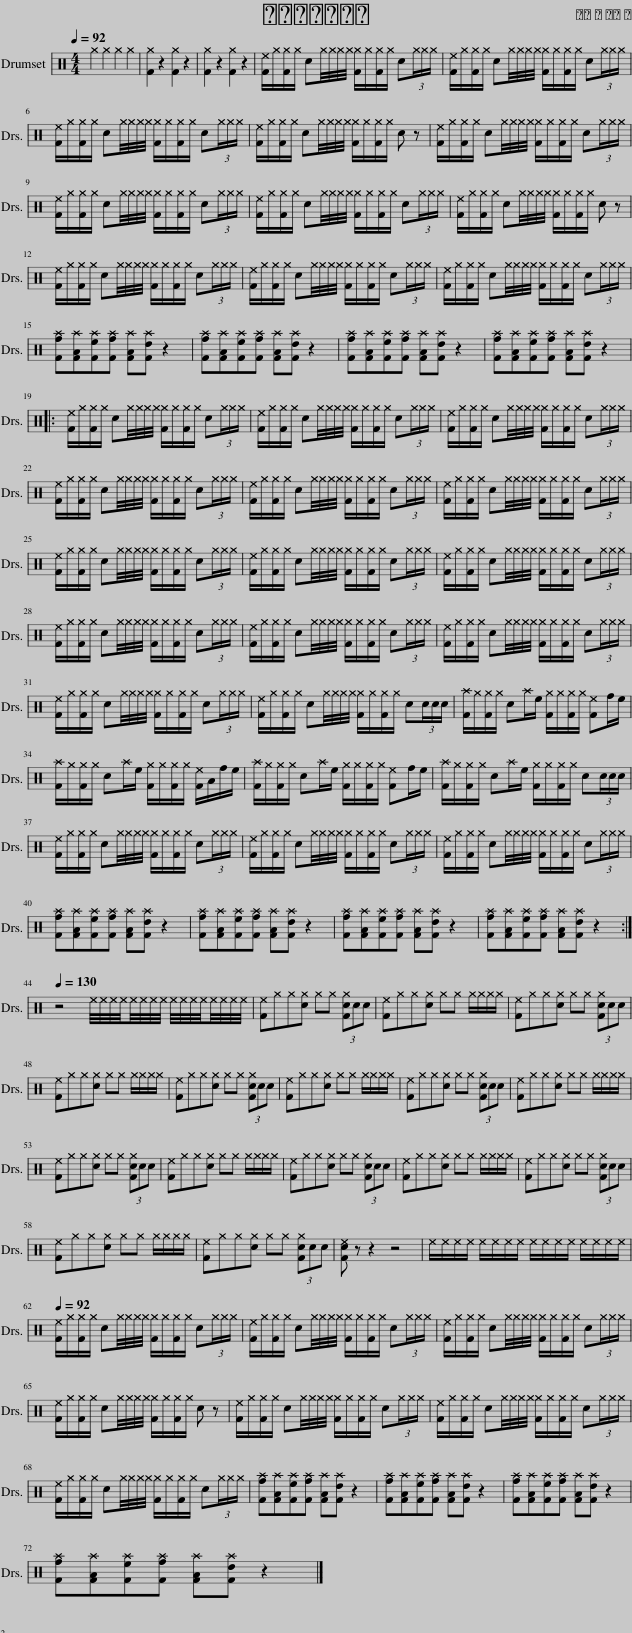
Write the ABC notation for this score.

X:1
%%score 1 { 2 | 3 } 4 5
L:1/8
Q:1/4=92
M:4/4
I:linebreak $
K:Bb
V:1 treble-8
V:2 treble
V:3 bass
V:4 bass transpose=-12
V:5 perc
K:none
V:1
 z8 | z8 | z8 | F F z2 F F z2 | F F z2 F F z2 |$ %5
 F F z2 F F z2 | F F z2 F F z2 | F F z2 F F z2 |$ F F z2 F F z2 | F F z2 F F z2 | %10
 z8 |$ F F z2 F F z2 | d d z2 c c z2 | F F z2 G G z2 |$ c' c' b c' g b z2 | %15
 f f d d B c z2 | c' c' b c' g b z2 | f f d B d c z2 |:$ z8 | z8 | %20
 z8 |$ z [dgb] [dgb]2 z [dgb] [dgb]2 | z4 z4 | z [cfa] [cfa]2 z [cfa] [cfa]2 |$ z8 | %25
 z [Bdg] [Bdg]2 z [Bdg] [Bdg]2 | z8 |$ z [Acf] [Acf]2 z [Acf] [Acf]2 | [dgc']4 z2 z/ d/ f/4 g/4 b/4 d'/4 | f'8 |$ %30
 [dgc']4 z2 z/ d/ f/4 g/4 b/4 d'/4 | f'2 z2 z4 | F3/2 B/- B c- c d3 |$ G3/2 F/- F d- d2 z2 | F3/2 d/- d B c2 z2 | %35
 F3/2 G/- G B c2 z2 |$ F F z2 F F z2 | d d z2 c c z2 | F F z2 G G z2 |$ c' c' b c' g b z2 | %40
 f f d d B c z2 | c' c' b c' g b z2 | f f d B d c z2 :|$[Q:1/4=130] z8 | z8 | %45
 z8 | z8 |$ z8 | z8 | z8 | %50
 z8 | z8 |$ z8 | z8 | z8 | %55
 z8 | z8 |$ z8 | z8 | z8 | %60
 z8 |$[Q:1/4=92] F F z2 F F z2 | F F z2 F F z2 | F F z2 F F z2 |$ z8 | %65
 F F z2 F F z2 | d d z2 c c z2 |$ F F z2 G G z2 | c' c' b c' g b z2 | f f d d B c z2 | %70
 c' c' b c' g b z2 |$ f f d B d c z2 |] %72
V:2
 z8 | z8 | z8 | c G F c G F c G | z G F c G F c z |$ %5
 c G F c G F c G | z G F c G F c z | c G F c G F c G |$ z G F c G F c z | c G F c G F c G | %10
 z8 |$ c G F c G F c G | D d G B c G B c | c G F c G D B G |$ [CGc] [CGc] [CGc] [DGB] [DGB] [DGB] z2 | %15
 [FAc] [FAc] [FAc] [DFB] [DFB] [EGc] z2 | [CGc] [CGc] [CGc] [DGB] [DGB] [DGB] z2 | [FAc] [FAc] [FAc] [DFB] [DFB] [EGc] z2 |:$ z8 | z8 | %20
 z8 |$ z [DGB] [DGB]2 z [DGB] [DGB]2 | z8 | z [CFA] [CFA]2 z [CFA] [CFA]2 |$ z8 | %25
 z [DG] [DG]2 z [DG] [DG]2 | z8 |$ z [CF] [CF]2 z [CF] [CF]2 | [DGc]4 z2 z/ D/ F/4 G/4 B/4 d/4 | f2 z2 z4 |$ %30
 [DGc]4 z2 z/ D/ F/4 G/4 B/4 d/4 | f2 z2 z4 | F,3/2 B,/- B, C- C D3 |$ G,3/2 F,/- F, D- D2 z2 | F,3/2 D/- D B, C2 z2 | %35
 F,3/2 G,/- G, B, C2 z2 |$ c G F c G F c G | D d G B c G B c | c G F c G D B G |$ [CGc] [CGc] [CGc] [DGB] [DGB] [DGB] z2 | %40
 [FAc] [FAc] [FAc] [DFB] [DFB] [EGc] z2 | [CGc] [CGc] [CGc] [DGB] [DGB] [DGB] z2 | [FAc] [FAc] [FAc] [DFB] [DFB] [EGc] z2 :|$ z8 | [DFB]8 | %45
 [FAc]8 | [EGc]8 |$ [FAc]8 | [DGB]8 | [DFA]8 | %50
 [EGc]8 | [FAc]8 |$ [DFB]8 | [FAc]8 | [EGc]8 | %55
 [FAc]8 | [DGB]8 |$ [DFA]8 | [FAc]8 | [FBd]8- | %60
 [FBd]8 |$ c G F c G F c G | z G F c G F c z | c G F c G F c G |$ z8 | %65
 c G F c G F c G | D d G B c G B c |$ c G F c G D B G | [CGc] [CGc] [CGc] [DGB] [DGB] [DGB] z2 | [FAc] [FAc] [FAc] [DFB] [DFB] [EGc] z2 | %70
 [CGc] [CGc] [CGc] [DGB] [DGB] [DGB] z2 |$ [FAc] [FAc] [FAc] [DFB] [DFB] [EGc] z2 |] %72
V:3
 z8 | z8 | z8 | B,,4 F,,4 | B,,4 C,4 |$ %5
 B,,4 F,,4 | B,,4 C,4 | B,,4 F,,4 |$ B,,4 C,4 | B,,4 F,,4 | %10
 z8 |$ B,,4 F,,4 | G,,4 C,4 | B,,4 G,,4 |$ C,, C,, B,,, C,, G,,, B,, z2 | %15
 F,, F,, D,, D,, B,,, C,, z2 | C,, C,, B,,, C,, G,,, B,,, z2 | F,, F,, D,, D,, B,,, C,, z2 |:$ B,, B,, z2 F,, F,, z2 | B,, B,, z2 F,, F,, z2 | %20
 B,, B,, z2 F,, F,, z2 |$ G,, G,, z2 G,, G,, z2 | G,, G,, z2 F,, F,, z2 | F,, F,, z2 F,, F,, z2 |$ G,, G,, z2 G,, G,, z2 | %25
 G,, G,, z2 G,, G,, z2 | C, C, z2 F,, F,, z2 |$ F,, F,, z2 F,, F,, z2 | C,8 | F,,8 |$ %30
 C,8 | F,,8 | F,,3/2 B,,/- B,, C,- C, D,2 z |$ G,,3/2 F,,/- F,, D,- D,2 z2 | F,,3/2 D,/- D, B,, C,2 z2 | %35
 F,,3/2 G,,/- G,, B,, C,2 z2 |$ B,,4 F,,4 | G,,4 C,4 | B,,4 G,,4 |$ C,, C,, B,,, C,, G,,, B,, z2 | %40
 F,, F,, D,, D,, B,,, C,, z2 | C,, C,, B,,, C,, G,,, B,,, z2 | F,, F,, D,, D,, B,,, C,, z2 :|$ z8 | B,,8 | %45
 F,,8 | C,8 |$ F,,8 | G,,8 | D,,8 | %50
 C,,8 | F,,8 |$ B,,8 | F,,8 | C,8 | %55
 F,,8 | G,,8 |$ D,,8 | F,,8 | B,,8- | %60
 B,,8 |$ B,,4 F,,4 | B,,4 C,4 | B,,4 F,,4 |$ z8 | %65
 B,,4 F,,4 | G,,4 C,4 |$ B,,4 G,,4 | C,, C,, B,,, C,, G,,, B,, z2 | F,, F,, D,, D,, B,,, C,, z2 | %70
 C,, C,, B,,, C,, G,,, B,,, z2 |$ F,, F,, D,, D,, B,,, C,, z2 |] %72
V:4
 z8 | z8 | z8 | B,, B,, z2 F,, F,, z2 | B,, B,, z2 F,, F,, z2 |$ %5
 B,, B,, z2 F,, F,, z2 | B,, B,, z2 F,, F,, z2 | B,, B,, z2 F,, F,, z2 |$ B,, B,, z2 F,, F,, z2 | B,, B,, z2 F,, F,, z2 | %10
 z8 |$ B,, B,, z2 F,, F,, z2 | G,, G,, z2 C, C, z2 | B,, B,, z2 G,, G,, z2 |$ C, C, B,, C, G,, B,, z2 | %15
 F, F, D, D, B,, C, z2 | C, C, B,, C, G,, B,, z2 | F, F, D, B,, D, C, z2 |:$ B,, B,, z2 F,, F,, z2 | B,, B,, z2 F,, F,, z2 | %20
 B,, B,, z2 F,, F,, z2 |$ G,, G,, G,,2 D, D, D,2 | G,, G,, z2 F,, F,, z2 | F, F, F,2 C, C, C,2 |$ G,, G,, z2 G,, G,, z2 | %25
 G,, G,, G,,2 D, D, D,2 | C, C, z2 F,, F,, z2 |$ F,, F,, F,,2 F,, F,, F,,2 | C,4 z F,, B,, D, | F,8 |$ %30
 C,4 z F,, B,, D, | F,8 | F,,3/2 B,,/- B,, C,- C, D,2 z |$ G,,3/2 F,,/- F,, D,- D,2 z2 | F,,3/2 D,/- D, B,, C,2 z2 | %35
 F,,3/2 G,,/- G,, B,, C,2 z2 |$ B,, B,, z2 F,, F,, z2 | G,, G,, z2 C, C, z2 | B,, B,, z2 G,, G,, z2 |$ C, C, B,, C, G,, B,, z2 | %40
 F, F, D, D, B,, C, z2 | C, C, B,, C, G,, B,, z2 | F, F, D, B,, D, C, z2 :|$ z8 | B,,4 z F,, G,, B,, | %45
 F,,4 C,2 F,2 | C,4 z G,, B,, D, |$ C,4 F,,4 | G,,4 z F,, G,, B,, | D,4 A,,2 D,2 | %50
 C,4 z D, C, B,, | F,,4 C,2 F,2 |$ B,,4 z F,, G,, B,, | F,,4 C,2 F,2 | C,4 z G,, B,, D, | %55
 C,4 F,,4 | G,,4 z F,, G,, B,, |$ D,4 A,,2 D,2 | F,4 z D, C, B,, | B,,8- | %60
 B,,8 |$ B,, B,, z2 F,, F,, z2 | B,, B,, z2 F,, F,, z2 | B,, B,, z2 F,, F,, z2 |$ z8 | %65
 B,, B,, z2 F,, F,, z2 | G,, G,, z2 C, C, z2 |$ B,, B,, z2 G,, G,, z2 | C, C, B,, C, G,, B,, z2 | F, F, D, D, B,, C, z2 | %70
 C, C, B,, C, G,, B,, z2 |$ F, F, D, B,, D, C, z2 |] %72
V:5
[K:C] ^g2 ^g2 ^g2 ^g2 | [F^g]2 z2 [F^g]2 z2 | [F^g]2 z2 [F^g]2 z2 | [F^e]/^g/[F^g]/^g/ c^g/4^g/4^g/4^g/4 [F^g]/^g/[F^g]/^g/ c(3^g/^g/^g/ | [F^e]/^g/[F^g]/^g/ c^g/4^g/4^g/4^g/4 [F^g]/^g/[F^g]/^g/ c(3^g/^g/^g/ |$ %5
 [F^e]/^g/[F^g]/^g/ c^g/4^g/4^g/4^g/4 [F^g]/^g/[F^g]/^g/ c(3^g/^g/^g/ | [F^e]/^g/[F^g]/^g/ c^g/4^g/4^g/4^g/4 [F^g]/^g/[F^g]/^g/ c z | [F^e]/^g/[F^g]/^g/ c^g/4^g/4^g/4^g/4 [F^g]/^g/[F^g]/^g/ c(3^g/^g/^g/ |$ [F^e]/^g/[F^g]/^g/ c^g/4^g/4^g/4^g/4 [F^g]/^g/[F^g]/^g/ c(3^g/^g/^g/ | [F^e]/^g/[F^g]/^g/ c^g/4^g/4^g/4^g/4 [F^g]/^g/[F^g]/^g/ c(3^g/^g/^g/ | %10
 [F^e]/^g/[F^g]/^g/ c^g/4^g/4^g/4^g/4 [F^g]/^g/[F^g]/^g/ c z |$ [F^e]/^g/[F^g]/^g/ c^g/4^g/4^g/4^g/4 [F^g]/^g/[F^g]/^g/ c(3^g/^g/^g/ | [F^e]/^g/[F^g]/^g/ c^g/4^g/4^g/4^g/4 [F^g]/^g/[F^g]/^g/ c(3^g/^g/^g/ | [F^e]/^g/[F^g]/^g/ c^g/4^g/4^g/4^g/4 [F^g]/^g/[F^g]/^g/ c(3^g/^g/^g/ |$ [Ff^a][FA^a][Fe^a][Ff^a] [FA^a][Fd^a] z2 | %15
 [Ff^a][FA^a][Fe^a][Ff^a] [FA^a][Fd^a] z2 | [Ff^a][FA^a][Fe^a][Ff^a] [FA^a][Fd^a] z2 | [Ff^a][FA^a][Fe^a][Ff^a] [FA^a][Fd^a] z2 |:$ [F^e]/^g/[F^g]/^g/ c^g/4^g/4^g/4^g/4 [F^g]/^g/[F^g]/^g/ c(3^g/^g/^g/ | [F^e]/^g/[F^g]/^g/ c^g/4^g/4^g/4^g/4 [F^g]/^g/[F^g]/^g/ c(3^g/^g/^g/ | %20
 [F^e]/^g/[F^g]/^g/ c^g/4^g/4^g/4^g/4 [F^g]/^g/[F^g]/^g/ c(3^g/^g/^g/ |$ [F^e]/^g/[F^g]/^g/ c^g/4^g/4^g/4^g/4 [F^g]/^g/[F^g]/^g/ c(3^g/^g/^g/ | [F^e]/^g/[F^g]/^g/ c^g/4^g/4^g/4^g/4 [F^g]/^g/[F^g]/^g/ c(3^g/^g/^g/ | [F^e]/^g/[F^g]/^g/ c^g/4^g/4^g/4^g/4 [F^g]/^g/[F^g]/^g/ c(3^g/^g/^g/ |$ [F^e]/^g/[F^g]/^g/ c^g/4^g/4^g/4^g/4 [F^g]/^g/[F^g]/^g/ c(3^g/^g/^g/ | %25
 [F^e]/^g/[F^g]/^g/ c^g/4^g/4^g/4^g/4 [F^g]/^g/[F^g]/^g/ c(3^g/^g/^g/ | [F^e]/^g/[F^g]/^g/ c^g/4^g/4^g/4^g/4 [F^g]/^g/[F^g]/^g/ c(3^g/^g/^g/ |$ [F^e]/^g/[F^g]/^g/ c^g/4^g/4^g/4^g/4 [F^g]/^g/[F^g]/^g/ c(3^g/^g/^g/ | [F^e]/^g/[F^g]/^g/ c^g/4^g/4^g/4^g/4 [F^g]/^g/[F^g]/^g/ c(3^g/^g/^g/ | [F^e]/^g/[F^g]/^g/ c^g/4^g/4^g/4^g/4 [F^g]/^g/[F^g]/^g/ c(3^g/^g/^g/ |$ %30
 [F^e]/^g/[F^g]/^g/ c^g/4^g/4^g/4^g/4 [F^g]/^g/[F^g]/^g/ c(3^g/^g/^g/ | [F^e]/^g/[F^g]/^g/ c^g/4^g/4^g/4^g/4 [F^g]/^g/[F^g]/^g/ c(3c/c/c/ | [F^a]/^g/[F^g]/^g/ c^a/e/ [F^g]/^g/[F^g]/^g/ [F^e]f/e/ |$ [F^a]/^g/[F^g]/^g/ c^a/e/ [F^g]/^g/[F^g]/^g/ [F^e]/A/f/e/ | [F^a]/^g/[F^g]/^g/ c^a/e/ [F^g]/^g/[F^g]/^g/ [F^e]f/e/ | %35
 [F^a]/^g/[F^g]/^g/ c^a/e/ [F^g]/^g/[F^g]/^g/ c(3c/c/c/ |$ [F^e]/^g/[F^g]/^g/ c^g/4^g/4^g/4^g/4 [F^g]/^g/[F^g]/^g/ c(3^g/^g/^g/ | [F^e]/^g/[F^g]/^g/ c^g/4^g/4^g/4^g/4 [F^g]/^g/[F^g]/^g/ c(3^g/^g/^g/ | [F^e]/^g/[F^g]/^g/ c^g/4^g/4^g/4^g/4 [F^g]/^g/[F^g]/^g/ c(3^g/^g/^g/ |$ [Ff^a][FA^a][Fe^a][Ff^a] [FA^a][Fd^a] z2 | %40
 [Ff^a][FA^a][Fe^a][Ff^a] [FA^a][Fd^a] z2 | [Ff^a][FA^a][Fe^a][Ff^a] [FA^a][Fd^a] z2 | [Ff^a][FA^a][Fe^a][Ff^a] [FA^a][Fd^a] z2 :|$ z4 ^e/4^e/4^e/4^e/4^e/4^e/4^e/4^e/4 ^e/4^e/4^e/4^e/4^e/4^e/4^e/4^e/4 | [F^e]^g^g[c^g] ^g^g (3[Fc^g]cc | %45
 [F^e]^g^g[c^g] ^g^g ^g/^g/^g/^g/ | [F^e]^g^g[c^g] ^g^g (3[Fc^g]cc |$ [F^e]^g^g[c^g] ^g^g ^g/^g/^g/^g/ | [F^e]^g^g[c^g] ^g^g (3[Fc^g]cc | [F^e]^g^g[c^g] ^g^g ^g/^g/^g/^g/ | %50
 [F^e]^g^g[c^g] ^g^g (3[Fc^g]cc | [F^e]^g^g[c^g] ^g^g ^g/^g/^g/^g/ |$ [F^e]^g^g[c^g] ^g^g (3[Fc^g]cc | [F^e]^g^g[c^g] ^g^g ^g/^g/^g/^g/ | [F^e]^g^g[c^g] ^g^g (3[Fc^g]cc | %55
 [F^e]^g^g[c^g] ^g^g ^g/^g/^g/^g/ | [F^e]^g^g[c^g] ^g^g (3[Fc^g]cc |$ [F^e]^g^g[c^g] ^g^g ^g/^g/^g/^g/ | [F^e]^g^g[c^g] ^g^g (3[Fc^g]cc | [Fc^e] z z2 z4 | %60
 ^e/^e/^e/^e/ ^e/^e/^e/^e/ ^e/^e/^e/^e/ ^e/^e/^e/^e/ |$ [F^e]/^g/[F^g]/^g/ c^g/4^g/4^g/4^g/4 [F^g]/^g/[F^g]/^g/ c(3^g/^g/^g/ | [F^e]/^g/[F^g]/^g/ c^g/4^g/4^g/4^g/4 [F^g]/^g/[F^g]/^g/ c(3^g/^g/^g/ | [F^e]/^g/[F^g]/^g/ c^g/4^g/4^g/4^g/4 [F^g]/^g/[F^g]/^g/ c(3^g/^g/^g/ |$ [F^e]/^g/[F^g]/^g/ c^g/4^g/4^g/4^g/4 [F^g]/^g/[F^g]/^g/ c z | %65
 [F^e]/^g/[F^g]/^g/ c^g/4^g/4^g/4^g/4 [F^g]/^g/[F^g]/^g/ c(3^g/^g/^g/ | [F^e]/^g/[F^g]/^g/ c^g/4^g/4^g/4^g/4 [F^g]/^g/[F^g]/^g/ c(3^g/^g/^g/ |$ [F^e]/^g/[F^g]/^g/ c^g/4^g/4^g/4^g/4 [F^g]/^g/[F^g]/^g/ c(3^g/^g/^g/ | [Ff^a][FA^a][Fe^a][Ff^a] [FA^a][Fd^a] z2 | [Ff^a][FA^a][Fe^a][Ff^a] [FA^a][Fd^a] z2 | %70
 [Ff^a][FA^a][Fe^a][Ff^a] [FA^a][Fd^a] z2 |$ [Ff^a][FA^a][Fe^a][Ff^a] [FA^a][Fd^a] z2 |] %72
